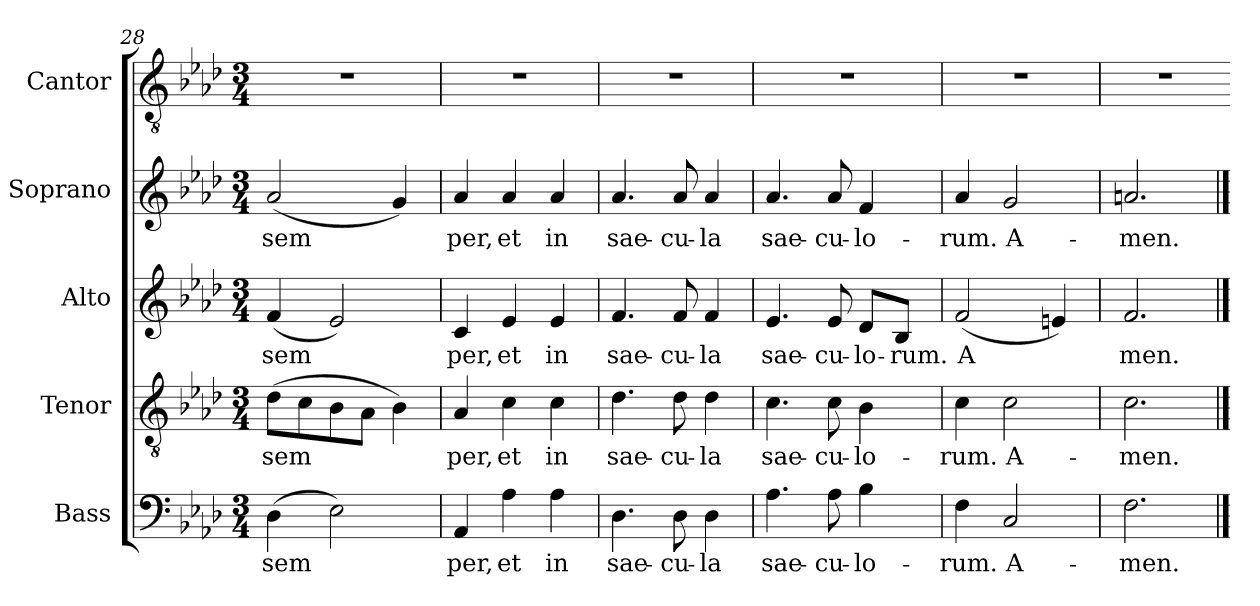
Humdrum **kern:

**kern	**text	**kern	**text	**kern	**text	**kern	**text	**kern
*part5	*part5	*part4	*part4	*part3	*part3	*part2	*part2	*part1
*staff5	*staff5	*staff4	*staff4	*staff3	*staff3	*staff2	*staff2	*staff1
*I"Bass	*	*I"Tenor	*	*I"Alto	*	*I"Soprano	*	*I"Cantor
*I'B.	*	*I'T.	*	*I'A.	*	*I'S.	*	*I'C.
*clefF4	*	*clefGv2	*	*clefG2	*	*clefG2	*	*clefGv2
*k[b-e-a-d-]	*	*k[b-e-a-d-]	*	*k[b-e-a-d-]	*	*k[b-e-a-d-]	*	*k[b-e-a-d-]
*A-:	*	*A-:	*	*A-:	*	*A-:	*	*A-:
*M3/4	*	*M3/4	*	*M3/4	*	*M3/4	*	*M3/4
=28	=28	=28	=28	=28	=28	=28	=28	=28
!	!LO:LY:b	!	!LO:LY:b	!	!LO:LY:b	!	!LO:LY:b	!
(>4D-	sem	(>8d-L	sem	(<4f	sem	(<2a-	sem	2.r
.	.	8c	.	.	.	.	.	.
2E-)	.	8B-	.	2e-)	.	.	.	.
.	.	8A-J	.	.	.	.	.	.
.	.	4B-)	.	.	.	4g)	.	.
=29	=29	=29	=29	=29	=29	=29	=29	=29
!	!LO:LY:b	!	!LO:LY:b	!	!LO:LY:b	!	!LO:LY:b	!
4AA-	per,	4A-	per,	4c	per,	4a-	per,	2.r
!	!LO:LY:b	!	!LO:LY:b	!	!LO:LY:b	!	!LO:LY:b	!
4A-	et	4c	et	4e-	et	4a-	et	.
!	!LO:LY:b	!	!LO:LY:b	!	!LO:LY:b	!	!LO:LY:b	!
4A-	in	4c	in	4e-	in	4a-	in	.
=30	=30	=30	=30	=30	=30	=30	=30	=30
!	!LO:LY:b	!	!LO:LY:b	!	!LO:LY:b	!	!LO:LY:b	!
4.D-	sae-	4.d-	sae-	4.f	sae-	4.a-	sae-	2.r
!	!LO:LY:b	!	!LO:LY:b	!	!LO:LY:b	!	!LO:LY:b	!
8D-	-cu-	8d-	-cu-	8f	-cu-	8a-	-cu-	.
!	!LO:LY:b	!	!LO:LY:b	!	!LO:LY:b	!	!LO:LY:b	!
4D-	-la	4d-	-la	4f	-la	4a-	-la	.
=31	=31	=31	=31	=31	=31	=31	=31	=31
!	!LO:LY:b	!	!LO:LY:b	!	!LO:LY:b	!	!LO:LY:b	!
4.A-	sae-	4.c	sae-	4.e-	sae-	4.a-	sae-	2.r
!	!LO:LY:b	!	!LO:LY:b	!	!LO:LY:b	!	!LO:LY:b	!
8A-	-cu-	8c	-cu-	8e-	-cu-	8a-	-cu-	.
!	!LO:LY:b	!	!LO:LY:b	!	!LO:LY:b	!	!LO:LY:b	!
4B-	-lo-	4B-	-lo-	8d-/L	-lo-	4f	-lo-	.
!	!	!	!	!	!LO:LY:b	!	!	!
.	.	.	.	8B-/J	-rum.	.	.	.
=32	=32	=32	=32	=32	=32	=32	=32	=32
!	!LO:LY:b	!	!LO:LY:b	!	!LO:LY:b	!	!LO:LY:b	!
4F	-rum.	4c	-rum.	(<2f	A	4a-	-rum.	2.r
!	!LO:LY:b	!	!LO:LY:b	!	!	!	!LO:LY:b	!
2C	A-	2c	A-	.	.	2g	A-	.
.	.	.	.	4en)	.	.	.	.
=33	=33	=33	=33	=33	=33	=33	=33	=33
!	!LO:LY:b	!	!LO:LY:b	!	!LO:LY:b	!	!LO:LY:b	!
2.F	-men.	2.c	-men.	2.f	men.	2.an	-men.	2.r
==	=	==	=	==	=	==	=	=
*-	*-	*-	*-	*-	*-	*-	*-	*-
